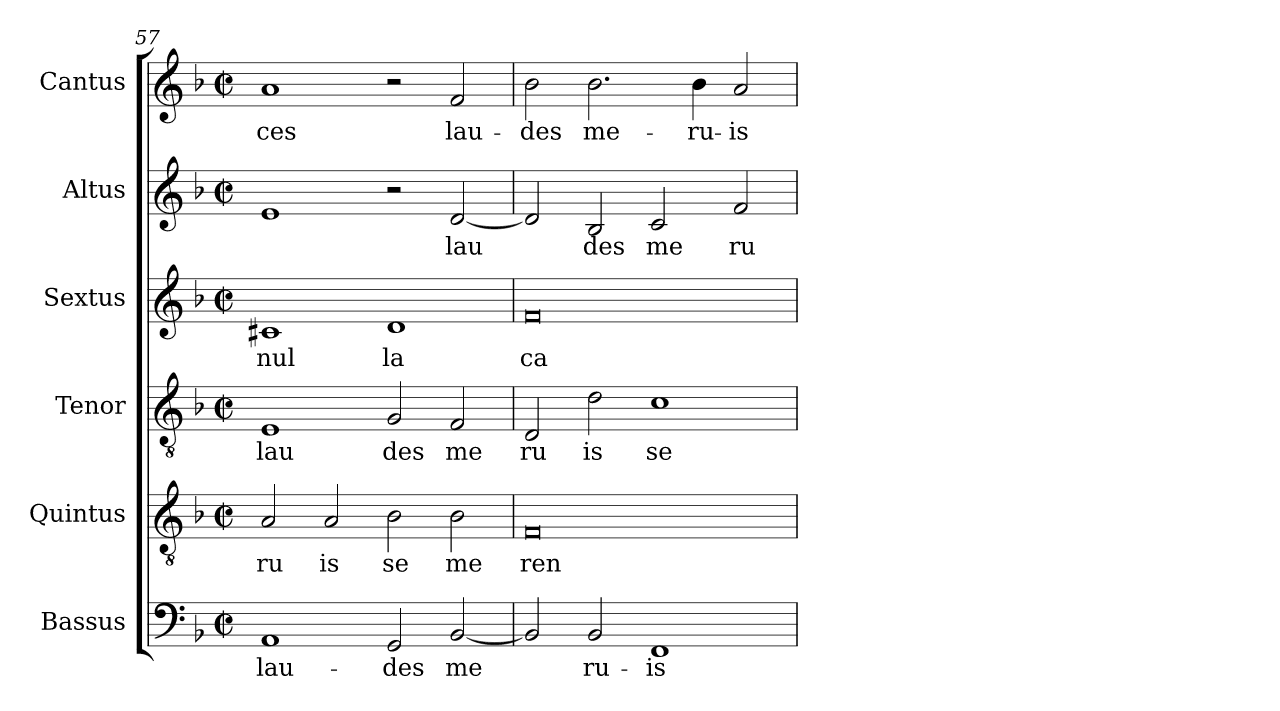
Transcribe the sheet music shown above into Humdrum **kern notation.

**kern	**text	**kern	**text	**kern	**text	**kern	**text	**kern	**text	**kern	**text
*part6	*part6	*part5	*part5	*part4	*part4	*part3	*part3	*part2	*part2	*part1	*part1
*staff6	*staff6	*staff5	*staff5	*staff4	*staff4	*staff3	*staff3	*staff2	*staff2	*staff1	*staff1
*I"Bassus	*	*I"Quintus	*	*I"Tenor	*	*I"Sextus	*	*I"Altus	*	*I"Cantus	*
*clefF4	*	*clefGv2	*	*clefGv2	*	*clefG2	*	*clefG2	*	*clefG2	*
*k[b-]	*	*k[b-]	*	*k[b-]	*	*k[b-]	*	*k[b-]	*	*k[b-]	*
*F:	*	*F:	*	*F:	*	*F:	*	*F:	*	*F:	*
*M2/2	*	*M2/2	*	*M2/2	*	*M2/2	*	*M2/2	*	*M2/2	*
*met(c|)	*	*met(c|)	*	*met(c|)	*	*met(c|)	*	*met(c|)	*	*met(c|)	*
=57	=57	=57	=57	=57	=57	=57	=57	=57	=57	=57	=57
!	!LO:LY:b:cj	!	!LO:LY:b:cj	!	!LO:LY:b:cj	!	!LO:LY:b:cj	!	!LO:LY:b:cj	!	!LO:LY:b:cj
1AA	lau-	2A/	ru	1E	lau	1c#X	nul	1e	.	1a	-ces
!	!	!	!LO:LY:b:cj	!	!	!	!	!	!	!	!
.	.	2A/	is	.	.	.	.	.	.	.	.
!	!LO:LY:b:cj	!	!LO:LY:b:cj	!	!LO:LY:b:cj	!	!LO:LY:b:cj	!	!	!	!
2GG/	-des	2B-\	se	2G/	des	1d	la	2r	.	2r	.
!	!LO:LY:b:cj	!	!LO:LY:b:cj	!	!LO:LY:b:cj	!	!	!	!LO:LY:b:cj	!	!LO:LY:b:cj
[<2BB-/	me-	2B-\	me	2F/	me	.	.	[<2d/	lau	2f/	lau-
=58	=58	=58	=58	=58	=58	=58	=58	=58	=58	=58	=58
!	!LO:LY:b:cj	!	!LO:LY:b:cj	!	!LO:LY:b:cj	!	!LO:LY:b:cj	!	!LO:LY:b:cj	!	!LO:LY:b:cj
2BB-/]	--	0F	ren	2D/	ru	0f	ca	2d/]	.	2b-\	-des
!	!LO:LY:b:cj	!	!	!	!LO:LY:b:cj	!	!	!	!LO:LY:b:cj	!	!LO:LY:b:cj
2BB-/	-ru-	.	.	2d\	is	.	.	2B-/	des	2.b-\	me-
!	!LO:LY:b:cj	!	!	!	!LO:LY:b:cj	!	!	!	!LO:LY:b:cj	!	!
1FF	-is-	.	.	1c	se	.	.	2c/	me	.	.
!	!	!	!	!	!	!	!	!	!	!	!LO:LY:b:cj
.	.	.	.	.	.	.	.	.	.	4b-\	-ru-
!	!	!	!	!	!	!	!	!	!LO:LY:b:cj	!	!LO:LY:b:cj
.	.	.	.	.	.	.	.	2f/	ru	2a/	-is-
=	=	=	=	=	=	=	=	=	=	=	=
*-	*-	*-	*-	*-	*-	*-	*-	*-	*-	*-	*-
